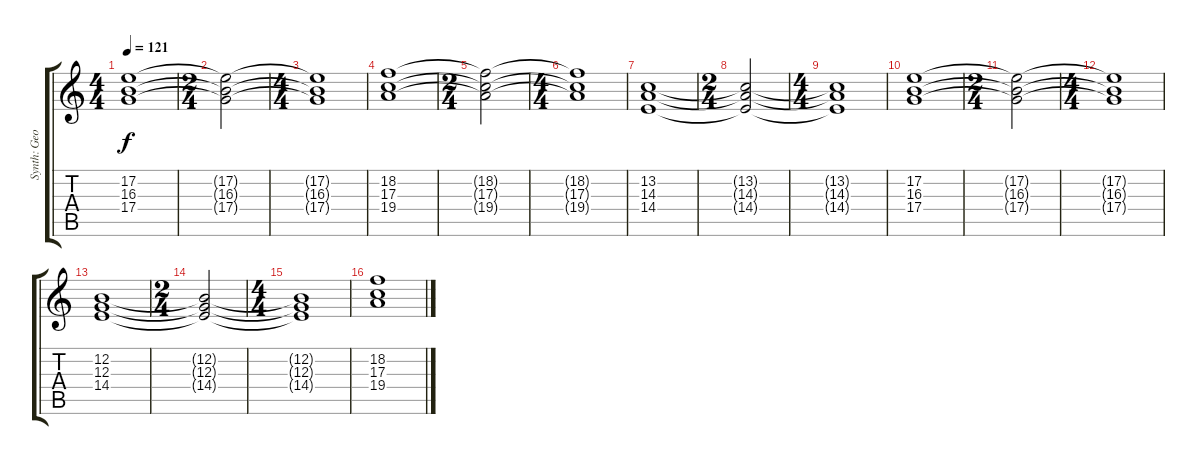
\track ("Synth: Geoff" "Synth: Geo") {instrument synthstrings1}
\staff {score tabs}
\tuning (E4 B3 G3 D3 A2 E2) {hide}
\ts (4 4)
\tempo 121
\clef g2
\ks c
(17.2 16.3 17.4).1{dy f} |
\ts (2 4)
(17.2{t} 16.3{t} 17.4{t}).2 |
\ts (4 4)
(17.2{t} 16.3{t} 17.4{t}).1 |
(18.2 17.3 19.4).1 |
\ts (2 4)
(18.2{t} 17.3{t} 19.4{t}).2 |
\ts (4 4)
(18.2{t} 17.3{t} 19.4{t}).1 |
(13.2 14.3 14.4).1 |
\ts (2 4)
(13.2{t} 14.3{t} 14.4{t}).2 |
\ts (4 4)
(13.2{t} 14.3{t} 14.4{t}).1 |
(17.2 16.3 17.4).1 |
\ts (2 4)
(17.2{t} 16.3{t} 17.4{t}).2 |
\ts (4 4)
(17.2{t} 16.3{t} 17.4{t}).1 |
(12.2 12.3 14.4).1 |
\ts (2 4)
(12.2{t} 12.3{t} 14.4{t}).2 |
\ts (4 4)
(12.2{t} 12.3{t} 14.4{t}).1 |
(18.2 17.3 19.4).1
